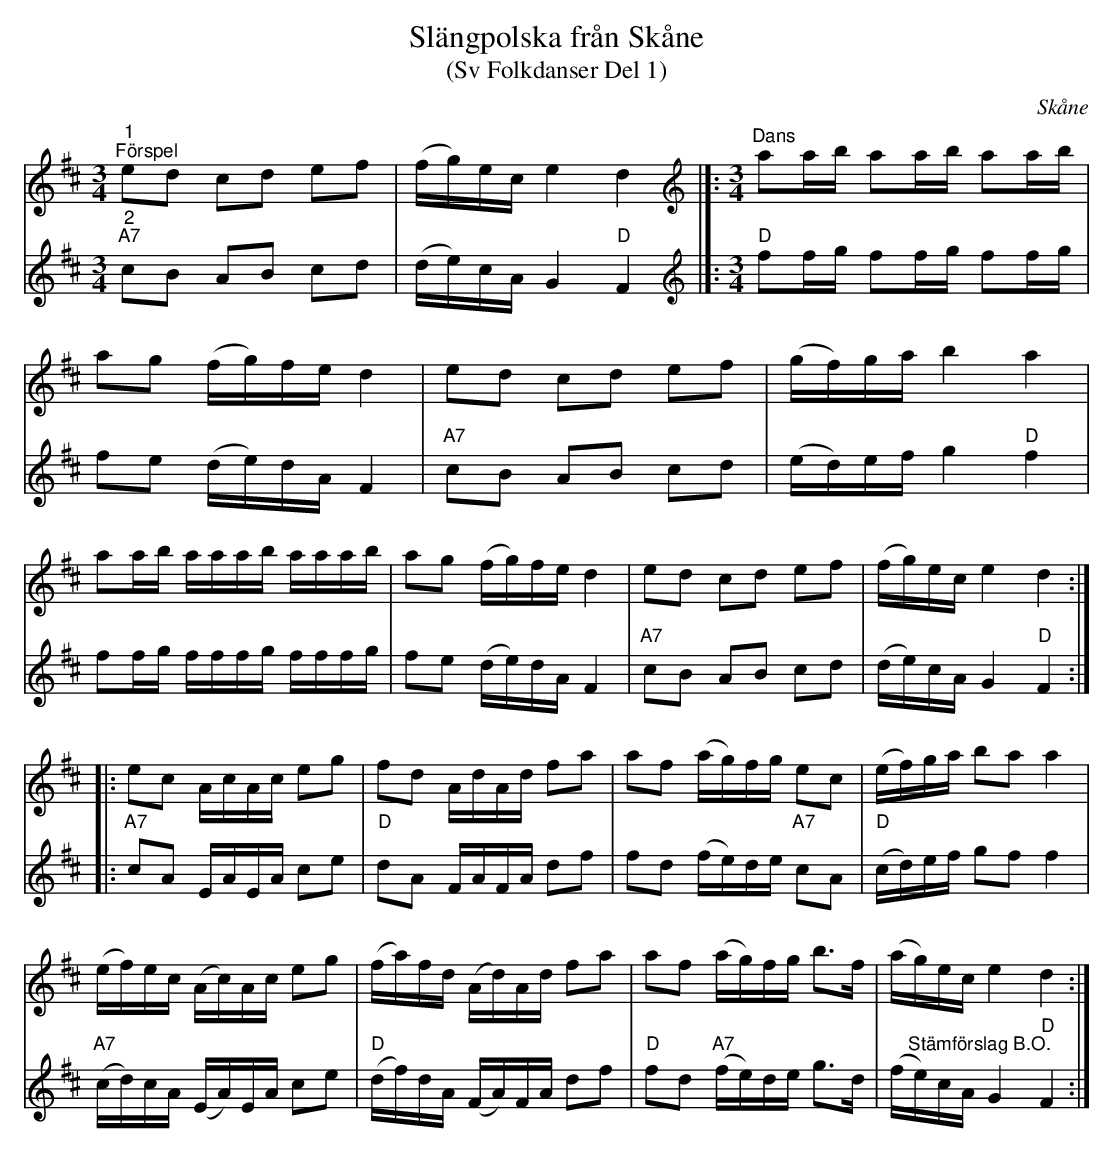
X:1
T:Slängpolska från Skåne
T:(Sv Folkdanser Del 1)
O:Skåne
L:1/16
M:3/4
K:D
V:1
"^1""^Förspel" e2d2 c2d2 e2f2 | (fg)ec e4 d4 |]:[K:D][M:3/4][K:treble]"^Dans" a2ab a2ab a2ab |
a2g2 (fg)fe d4 | e2d2 c2d2 e2f2 | (gf)ga b4 a4 |
a2ab aaab aaab | a2g2 (fg)fe d4 | e2d2 c2d2 e2f2 | (fg)ec e4 d4 ::
e2c2 AcAc e2g2 | f2d2 AdAd f2a2 | a2f2 (ag)fg e2c2 | (ef)ga b2a2 a4 |
(ef)ec (Ac)Ac e2g2 | (fa)fd (Ad)Ad f2a2 | a2f2 (ag)fg b2>f2 | (ag)ec e4 d4 :|
V:2
"^2""A7" c2B2 A2B2 c2d2 | (de)cA G4"D" F4 |]:[K:D][M:3/4][K:treble]"D" f2fg f2fg f2fg |
f2e2 (de)dA F4 |"A7" c2B2 A2B2 c2d2 | (ed)ef g4"D" f4 |
f2fg fffg fffg | f2e2 (de)dA F4 | "A7" c2B2 A2B2 c2d2 | (de)cA G4"D" F4 ::
"A7" c2A2 EAEA c2e2 |"D" d2A2 FAFA d2f2 | f2d2 (fe)de"A7" c2A2 |"D" (cd)ef g2f2 f4 |
"A7" (cd)cA (EA)EA c2e2 |"D" (df)dA (FA)FA d2f2 | "D" f2d2"A7" (fe)de g2>d2 | (f"^Stämförslag B.O."e)cA G4"D" F4 :|
